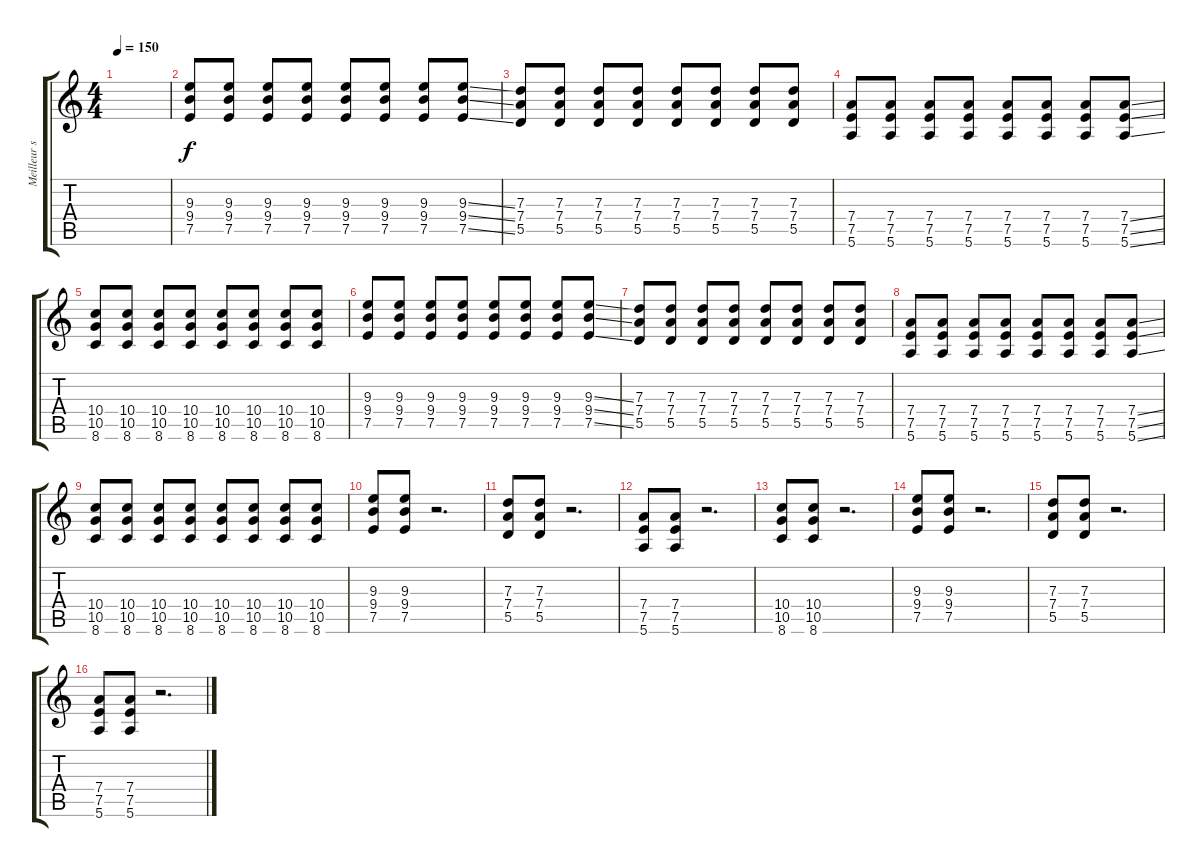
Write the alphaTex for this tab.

\track ("Meilleur son lead" "Meilleur s") {instrument distortionguitar}
\staff {score tabs}
\tuning (E4 B3 G3 D3 A2 E2) {hide}
\ts (4 4)
\tempo 150
\clef g2
\ks c
|
(9.3 9.4 7.5).8 (9.3 9.4 7.5).8 (9.3 9.4 7.5).8 (9.3 9.4 7.5).8 (9.3 9.4 7.5).8 (9.3 9.4 7.5).8 (9.3 9.4 7.5).8 (9.3{ss} 9.4{ss} 7.5{ss}).8 |
(7.3 7.4 5.5).8 (7.3 7.4 5.5).8 (7.3 7.4 5.5).8 (7.3 7.4 5.5).8 (7.3 7.4 5.5).8 (7.3 7.4 5.5).8 (7.3 7.4 5.5).8 (7.3 7.4 5.5).8 |
(7.4 7.5 5.6).8 (7.4 7.5 5.6).8 (7.4 7.5 5.6).8 (7.4 7.5 5.6).8 (7.4 7.5 5.6).8 (7.4 7.5 5.6).8 (7.4 7.5 5.6).8 (7.4{ss} 7.5{ss} 5.6{ss}).8 |
(10.4 10.5 8.6).8 (10.4 10.5 8.6).8 (10.4 10.5 8.6).8 (10.4 10.5 8.6).8 (10.4 10.5 8.6).8 (10.4 10.5 8.6).8 (10.4 10.5 8.6).8 (10.4 10.5 8.6).8 |
(9.3 9.4 7.5).8 (9.3 9.4 7.5).8 (9.3 9.4 7.5).8 (9.3 9.4 7.5).8 (9.3 9.4 7.5).8 (9.3 9.4 7.5).8 (9.3 9.4 7.5).8 (9.3{ss} 9.4{ss} 7.5{ss}).8 |
(7.3 7.4 5.5).8 (7.3 7.4 5.5).8 (7.3 7.4 5.5).8 (7.3 7.4 5.5).8 (7.3 7.4 5.5).8 (7.3 7.4 5.5).8 (7.3 7.4 5.5).8 (7.3 7.4 5.5).8 |
(7.4 7.5 5.6).8 (7.4 7.5 5.6).8 (7.4 7.5 5.6).8 (7.4 7.5 5.6).8 (7.4 7.5 5.6).8 (7.4 7.5 5.6).8 (7.4 7.5 5.6).8 (7.4{ss} 7.5{ss} 5.6{ss}).8 |
(10.4 10.5 8.6).8 (10.4 10.5 8.6).8 (10.4 10.5 8.6).8 (10.4 10.5 8.6).8 (10.4 10.5 8.6).8 (10.4 10.5 8.6).8 (10.4 10.5 8.6).8 (10.4 10.5 8.6).8 |
(9.3 9.4 7.5).8 (9.3 9.4 7.5).8 r.2{d} |
(7.3 7.4 5.5).8 (7.3 7.4 5.5).8 r.2{d} |
(7.4 7.5 5.6).8 (7.4 7.5 5.6).8 r.2{d} |
(10.4 10.5 8.6).8 (10.4 10.5 8.6).8 r.2{d} |
(9.3 9.4 7.5).8 (9.3 9.4 7.5).8 r.2{d} |
(7.3 7.4 5.5).8 (7.3 7.4 5.5).8 r.2{d} |
(7.4 7.5 5.6).8 (7.4 7.5 5.6).8 r.2{d}
